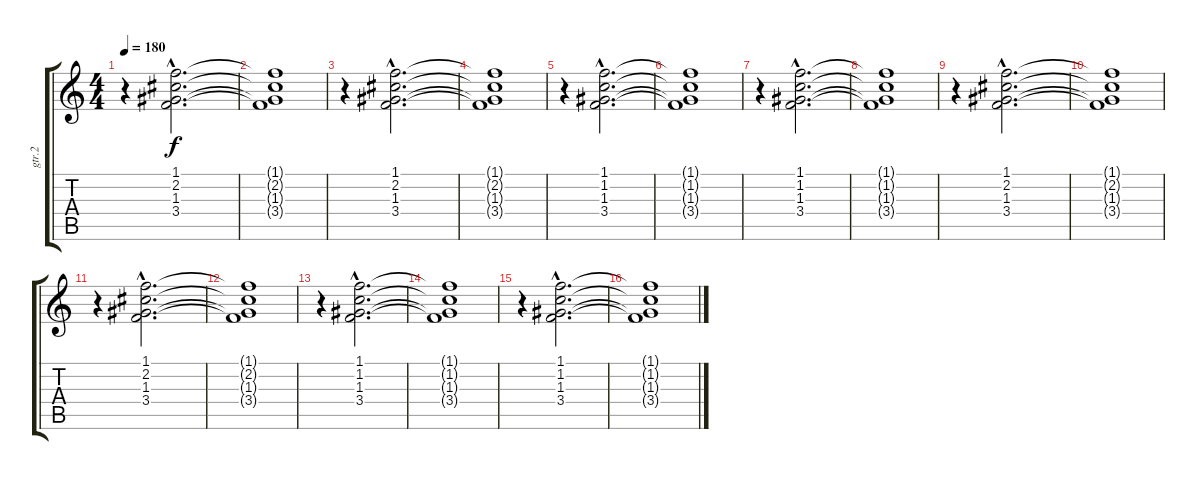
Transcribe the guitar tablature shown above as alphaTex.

\track ("gtr.2" "gtr.2") {instrument overdrivenguitar}
\staff {score tabs}
\tuning (E4 B3 G3 D3 A2 E2) {hide}
\ts (4 4)
\tempo 180
\clef g2
\ks c
r.4{dy f} (1.1{hac} 2.2{hac} 1.3{hac} 3.4{hac}).2{d} |
(1.1{t} 2.2{t} 1.3{t} 3.4{t}).1 |
r.4 (1.1{hac} 2.2{hac} 1.3{hac} 3.4{hac}).2{d} |
(1.1{t} 2.2{t} 1.3{t} 3.4{t}).1 |
r.4 (1.1{hac} 1.2{hac} 1.3{hac} 3.4{hac}).2{d} |
(1.1{t} 1.2{t} 1.3{t} 3.4{t}).1 |
r.4 (1.1{hac} 1.2{hac} 1.3{hac} 3.4{hac}).2{d} |
(1.1{t} 1.2{t} 1.3{t} 3.4{t}).1 |
r.4 (1.1{hac} 2.2{hac} 1.3{hac} 3.4{hac}).2{d} |
(1.1{t} 2.2{t} 1.3{t} 3.4{t}).1 |
r.4 (1.1{hac} 2.2{hac} 1.3{hac} 3.4{hac}).2{d} |
(1.1{t} 2.2{t} 1.3{t} 3.4{t}).1 |
r.4 (1.1{hac} 1.2{hac} 1.3{hac} 3.4{hac}).2{d} |
(1.1{t} 1.2{t} 1.3{t} 3.4{t}).1 |
r.4 (1.1{hac} 1.2{hac} 1.3{hac} 3.4{hac}).2{d} |
(1.1{t} 1.2{t} 1.3{t} 3.4{t}).1
